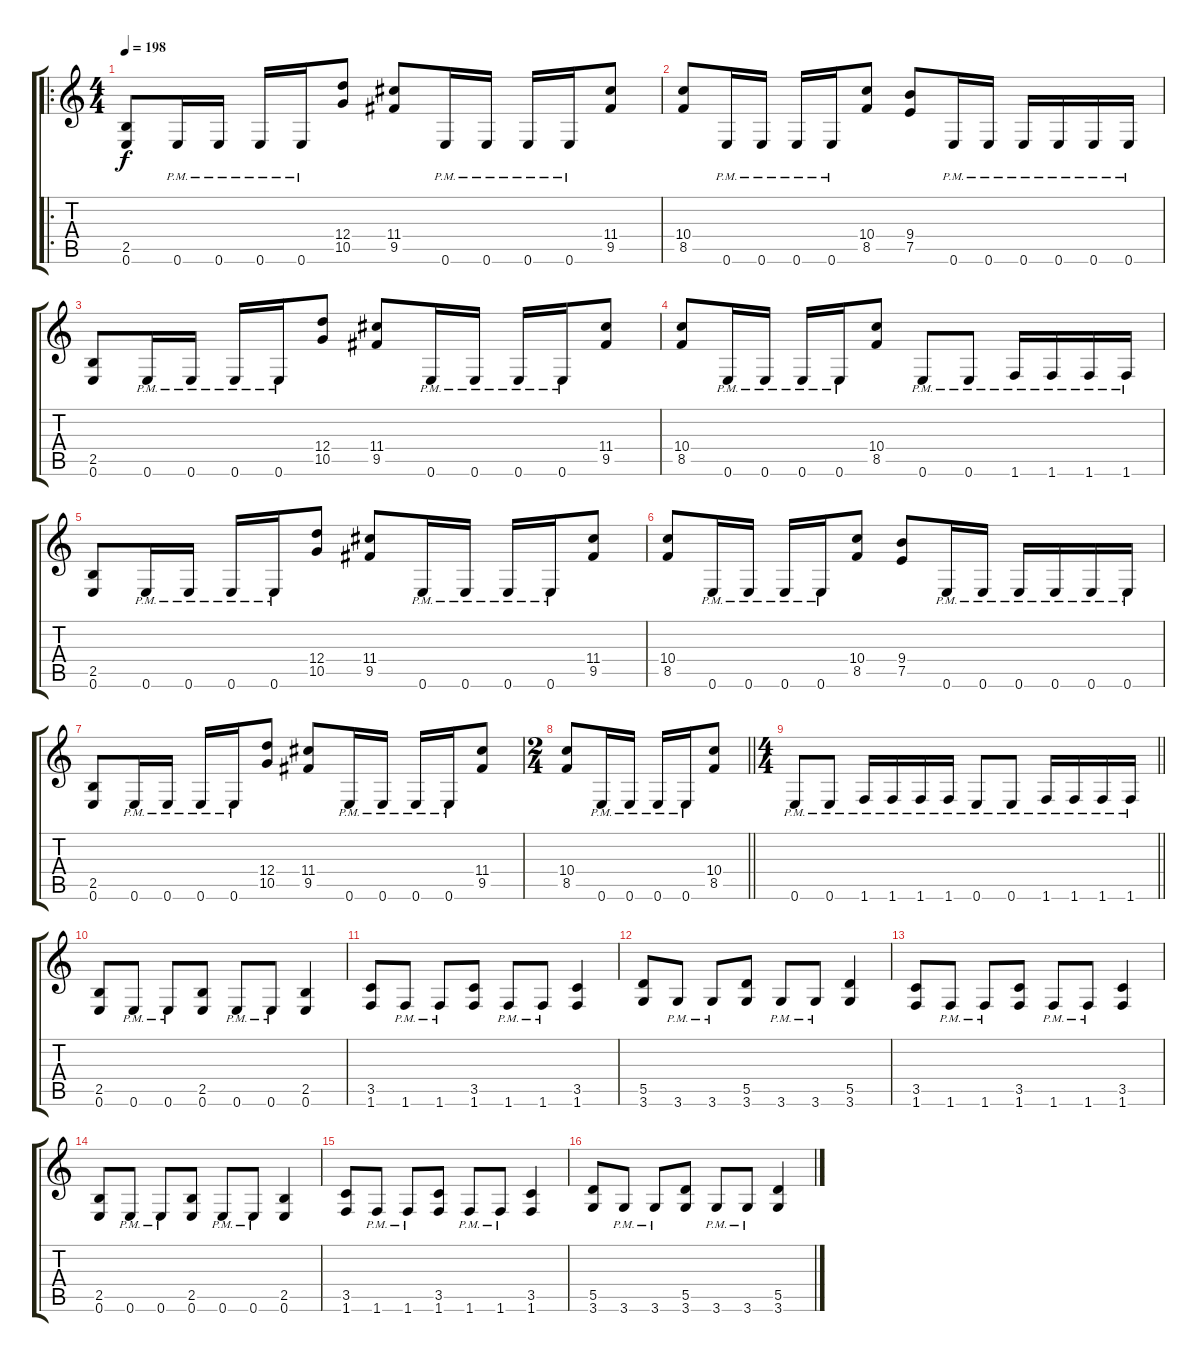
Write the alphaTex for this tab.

\track "" {instrument distortionguitar}
\staff {score tabs}
\tuning (E4 B3 G3 D3 A2 E2) {hide}
\ro
\ts (4 4)
\tempo 198
\clef g2
\ks c
(2.5 0.6).8{dy f} 0.6{pm}.16 0.6{pm}.16 0.6{pm}.16 0.6{pm}.16 (12.4 10.5).8 (11.4 9.5).8 0.6{pm}.16 0.6{pm}.16 0.6{pm}.16 0.6{pm}.16 (11.4 9.5).8 |
(10.4 8.5).8 0.6{pm}.16 0.6{pm}.16 0.6{pm}.16 0.6{pm}.16 (10.4 8.5).8 (9.4 7.5).8 0.6{pm}.16 0.6{pm}.16 0.6{pm}.16 0.6{pm}.16 0.6{pm}.16 0.6{pm}.16 |
(2.5 0.6).8 0.6{pm}.16 0.6{pm}.16 0.6{pm}.16 0.6{pm}.16 (12.4 10.5).8 (11.4 9.5).8 0.6{pm}.16 0.6{pm}.16 0.6{pm}.16 0.6{pm}.16 (11.4 9.5).8 |
(10.4 8.5).8 0.6{pm}.16 0.6{pm}.16 0.6{pm}.16 0.6{pm}.16 (10.4 8.5).8 0.6{pm}.8 0.6{pm}.8 1.6{pm}.16 1.6{pm}.16 1.6{pm}.16 1.6{pm}.16 |
(2.5 0.6).8 0.6{pm}.16 0.6{pm}.16 0.6{pm}.16 0.6{pm}.16 (12.4 10.5).8 (11.4 9.5).8 0.6{pm}.16 0.6{pm}.16 0.6{pm}.16 0.6{pm}.16 (11.4 9.5).8 |
(10.4 8.5).8 0.6{pm}.16 0.6{pm}.16 0.6{pm}.16 0.6{pm}.16 (10.4 8.5).8 (9.4 7.5).8 0.6{pm}.16 0.6{pm}.16 0.6{pm}.16 0.6{pm}.16 0.6{pm}.16 0.6{pm}.16 |
(2.5 0.6).8 0.6{pm}.16 0.6{pm}.16 0.6{pm}.16 0.6{pm}.16 (12.4 10.5).8 (11.4 9.5).8 0.6{pm}.16 0.6{pm}.16 0.6{pm}.16 0.6{pm}.16 (11.4 9.5).8 |
\ts (2 4)
\barLineRight lightlight
(10.4 8.5).8 0.6{pm}.16 0.6{pm}.16 0.6{pm}.16 0.6{pm}.16 (10.4 8.5).8 |
\ts (4 4)
\barLineRight lightlight
0.6{pm}.8 0.6{pm}.8 1.6{pm}.16 1.6{pm}.16 1.6{pm}.16 1.6{pm}.16 0.6{pm}.8 0.6{pm}.8 1.6{pm}.16 1.6{pm}.16 1.6{pm}.16 1.6{pm}.16 |
(2.5 0.6).8 0.6{pm}.8 0.6{pm}.8 (2.5 0.6).8 0.6{pm}.8 0.6{pm}.8 (2.5 0.6).4 |
(3.5 1.6).8 1.6{pm}.8 1.6{pm}.8 (3.5 1.6).8 1.6{pm}.8 1.6{pm}.8 (3.5 1.6).4 |
(5.5 3.6).8 3.6{pm}.8 3.6{pm}.8 (5.5 3.6).8 3.6{pm}.8 3.6{pm}.8 (5.5 3.6).4 |
(3.5 1.6).8 1.6{pm}.8 1.6{pm}.8 (3.5 1.6).8 1.6{pm}.8 1.6{pm}.8 (3.5 1.6).4 |
(2.5 0.6).8 0.6{pm}.8 0.6{pm}.8 (2.5 0.6).8 0.6{pm}.8 0.6{pm}.8 (2.5 0.6).4 |
(3.5 1.6).8 1.6{pm}.8 1.6{pm}.8 (3.5 1.6).8 1.6{pm}.8 1.6{pm}.8 (3.5 1.6).4 |
(5.5 3.6).8 3.6{pm}.8 3.6{pm}.8 (5.5 3.6).8 3.6{pm}.8 3.6{pm}.8 (5.5 3.6).4
